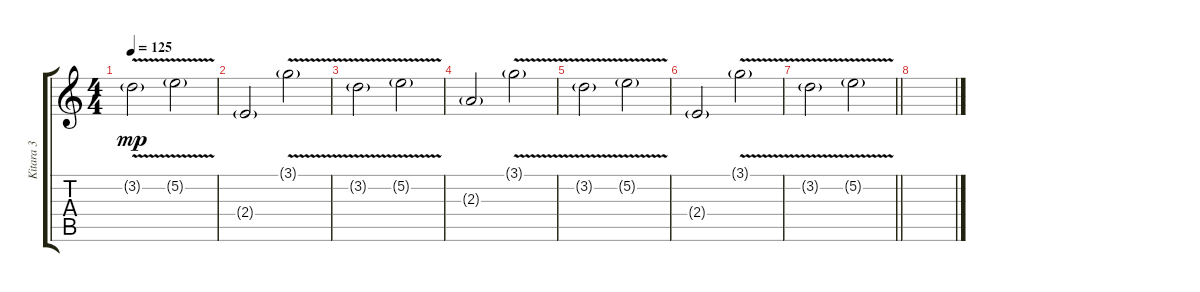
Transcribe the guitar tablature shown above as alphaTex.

\track ("Kitara 3" "Kitara 3") {instrument overdrivenguitar}
\staff {score tabs}
\tuning (E4 B3 G3 D3 A2 E2) {hide}
\ts (4 4)
\tempo 125
\clef g2
\ks c
3.2{v g}.2{dy mp} 5.2{v g}.2 |
2.4{g}.2 3.1{v g}.2 |
3.2{v g}.2 5.2{v g}.2 |
2.3{g}.2 3.1{v g}.2 |
3.2{v g}.2 5.2{v g}.2 |
2.4{g}.2 3.1{v g}.2 |
\barLineRight lightlight
3.2{v g}.2 5.2{v g}.2 |
\section ("" "")
